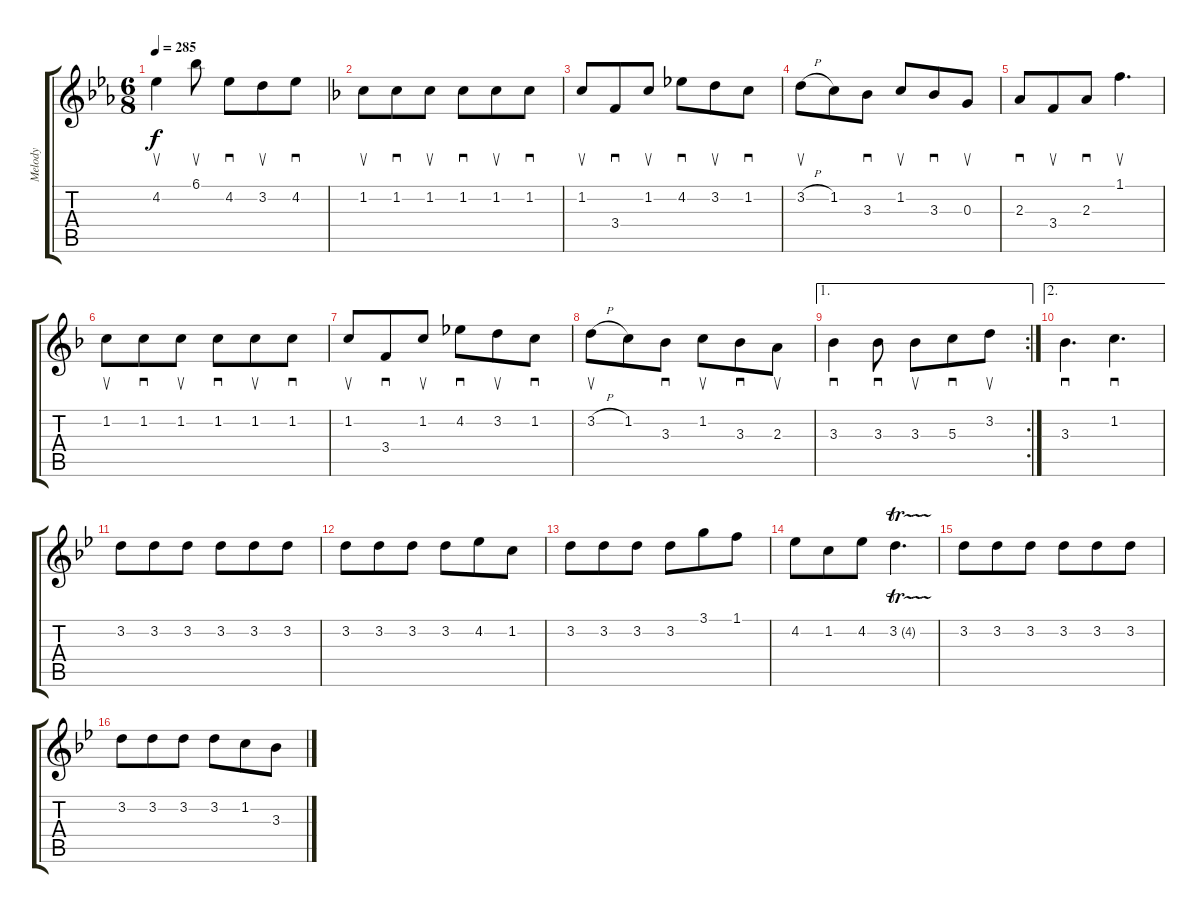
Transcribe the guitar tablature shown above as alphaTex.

\track ("Melody" "Melody") {instrument acousticguitarsteel}
\staff {score tabs}
\tuning (E4 B3 G3 D3 A2 E2) {hide}
\ts (6 8)
\tempo 285
\clef g2
\ks eb
4.2.4{su dy f} 6.1.8{su} 4.2.8{sd} 3.2.8{su} 4.2.8{sd} |
\ks f
1.2.8{su} 1.2.8{sd} 1.2.8{su} 1.2.8{sd} 1.2.8{su} 1.2.8{sd} |
1.2.8{su} 3.4.8{sd} 1.2.8{su} 4.2.8{sd} 3.2.8{su} 1.2.8{sd} |
3.2{h}.8{su} 1.2.8 3.3.8{sd} 1.2.8{su} 3.3.8{sd} 0.3.8{su} |
2.3.8{sd} 3.4.8{su} 2.3.8{sd} 1.1.4{d su} |
1.2.8{su} 1.2.8{sd} 1.2.8{su} 1.2.8{sd} 1.2.8{su} 1.2.8{sd} |
1.2.8{su} 3.4.8{sd} 1.2.8{su} 4.2.8{sd} 3.2.8{su} 1.2.8{sd} |
3.2{h}.8{su} 1.2.8 3.3.8{sd} 1.2.8{su} 3.3.8{sd} 2.3.8{su} |
\ae 1
\rc 2
3.3.4{sd} 3.3.8{sd} 3.3.8{su} 5.3.8{sd} 3.2.8{su} |
\ae 2
3.3.4{d sd} 1.2.4{d sd} |
\ks gminor
3.2.8 3.2.8 3.2.8 3.2.8 3.2.8 3.2.8 |
3.2.8 3.2.8 3.2.8 3.2.8 4.2.8 1.2.8 |
3.2.8 3.2.8 3.2.8 3.2.8 3.1.8 1.1.8 |
4.2.8 1.2.8 4.2.8 3.2{tr (4 16)}.4{d} |
3.2.8 3.2.8 3.2.8 3.2.8 3.2.8 3.2.8 |
3.2.8 3.2.8 3.2.8 3.2.8 1.2.8 3.3.8
